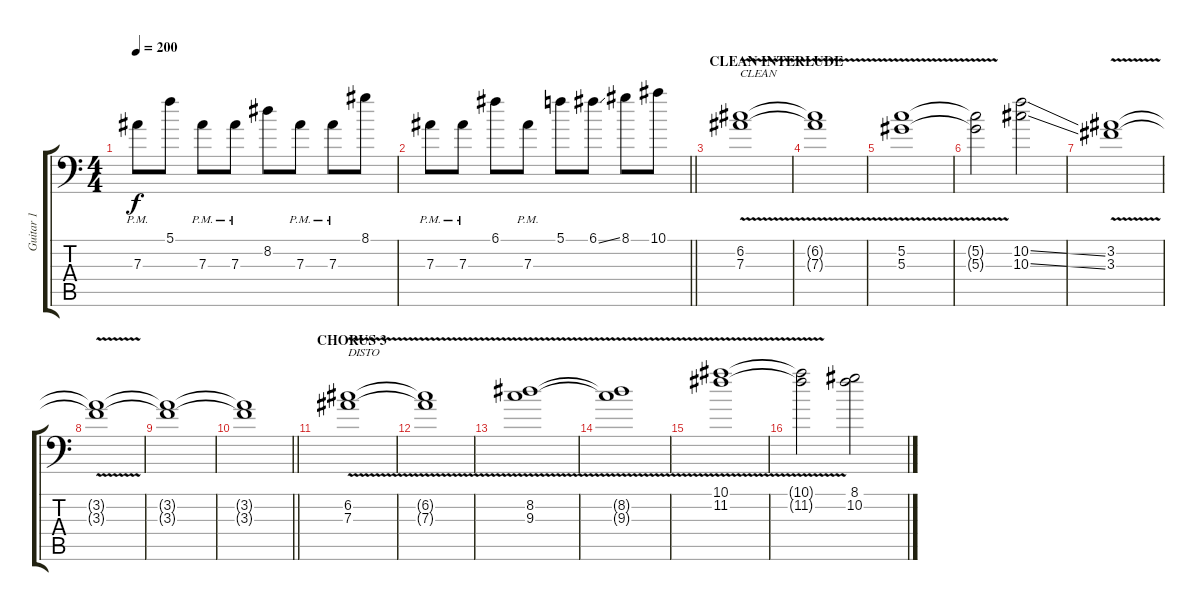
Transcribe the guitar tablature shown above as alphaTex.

\track ("Guitar 1" "Guitar 1") {instrument distortionguitar}
\staff {score tabs}
\tuning (C4 G3 Eb3 Bb2 F2 Bb1) {hide}
\ts (4 4)
\tempo 200
\clef f4
\ks c
7.3{pm}.8{dy f} 5.1.8 7.3{pm}.8 7.3{pm}.8 8.2.8 7.3{pm}.8 7.3{pm}.8 8.1.8 |
\barLineRight lightlight
7.3{pm}.8 7.3{pm}.8 6.1.8 7.3{pm}.8 5.1.8 6.1{ss}.8 8.1.8 10.1.8 |
\section ("" "CLEAN INTERLUDE")
(6.2{v} 7.3{v}).1{txt "CLEAN" volume 10 balance 8 instrument electricguitarjazz} |
(6.2{t} 7.3{t}).1 |
(5.2{v} 5.3{v}).1 |
(5.2{t} 5.3{t}).2 (10.2{ss} 10.3{ss}).2 |
(3.2{v} 3.3{v}).1 |
(3.2{t} 3.3{t}).1 |
(3.2{t} 3.3{t}).1 |
\barLineRight lightlight
(3.2{t} 3.3{t}).1 |
\section ("" "CHORUS 3")
(6.2{v} 7.3{v}).1{txt "DISTO" volume 14 balance 8 instrument distortionguitar} |
(6.2{t} 7.3{t}).1 |
(8.2{v} 9.3{v}).1 |
(8.2{t} 9.3{t}).1 |
(10.1{v} 11.2{v}).1 |
(10.1{t} 11.2{t}).2 (8.1 10.2).2
